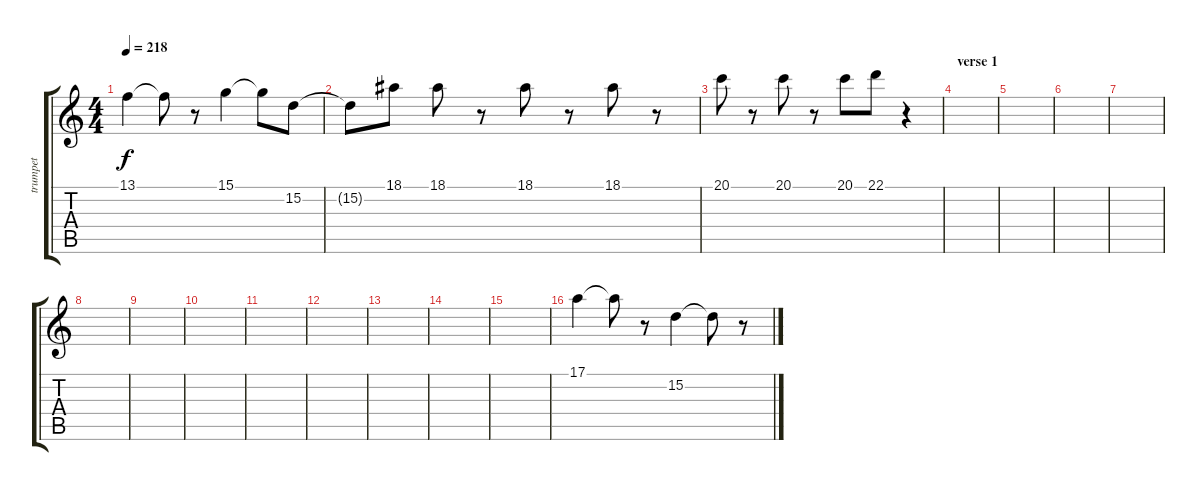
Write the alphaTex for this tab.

\track ("trumpet " "trumpet ") {instrument trumpet}
\staff {score tabs}
\tuning (E4 B3 G3 D3 A2 E2) {hide}
\ts (4 4)
\tempo 218
\clef g2
\ks c
13.1.4{dy f} 13.1{t}.8 r.8 15.1.4 15.1{t}.8 15.2.8 |
15.2{t}.8 18.1.8{balance 12} 18.1.8 r.8 18.1.8 r.8 18.1.8 r.8 |
20.1.8 r.8 20.1.8 r.8 20.1.8 22.1.8 r.4 |
\section ("" "verse 1")
|
|
|
|
|
|
|
|
|
|
|
|
17.1.4{balance 4} 17.1{t}.8 r.8 15.2.4 15.2{t}.8 r.8
